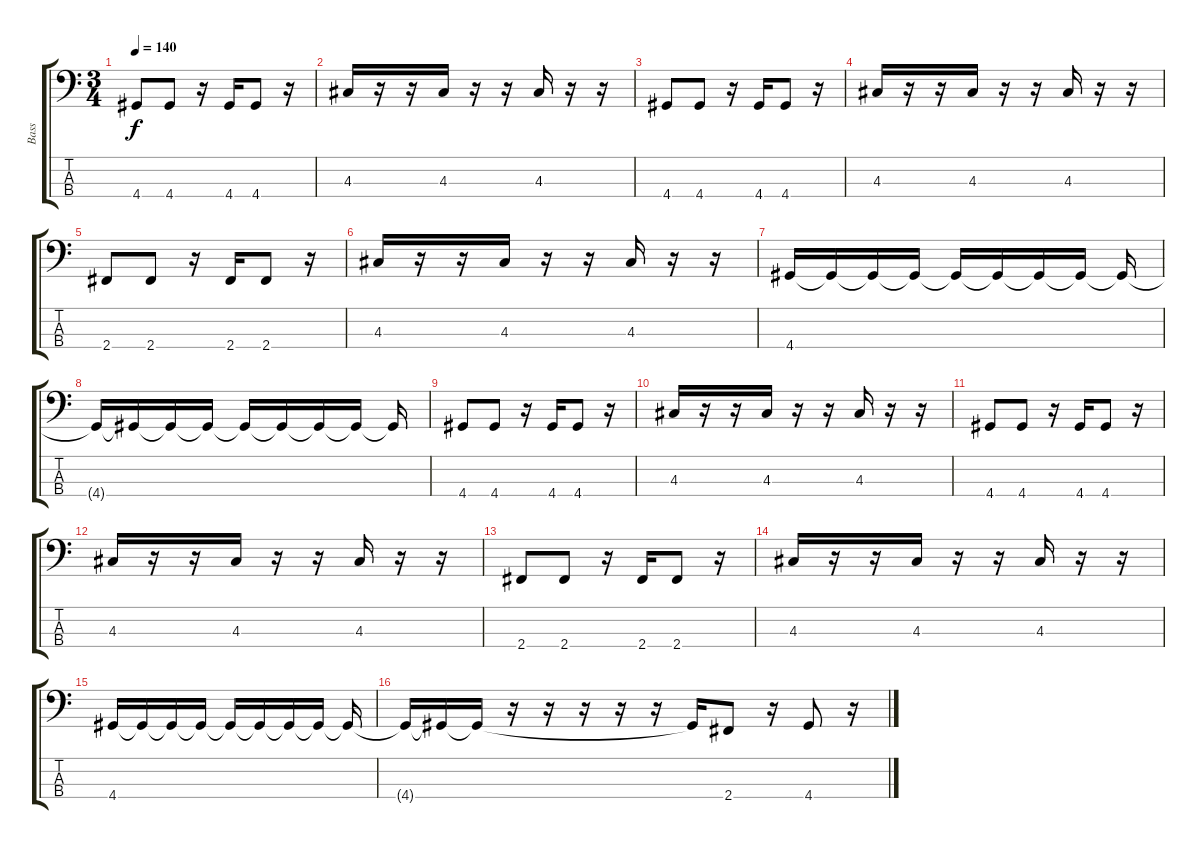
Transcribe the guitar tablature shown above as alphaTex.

\track ("Bass" "Bass") {instrument electricbasspick}
\staff {score tabs}
\tuning (G2 D2 A1 E1) {hide}
\ts (3 4)
\tempo 140
\clef f4
\ks c
4.4.8{dy f} 4.4.8 r.16 4.4.16 4.4.8 r.16 |
4.3.16 r.16 r.16 4.3.16 r.16 r.16 4.3.16 r.16 r.16 |
4.4.8 4.4.8 r.16 4.4.16 4.4.8 r.16 |
4.3.16 r.16 r.16 4.3.16 r.16 r.16 4.3.16 r.16 r.16 |
2.4.8 2.4.8 r.16 2.4.16 2.4.8 r.16 |
4.3.16 r.16 r.16 4.3.16 r.16 r.16 4.3.16 r.16 r.16 |
4.4.16 4.4{t}.16 4.4{t}.16 4.4{t}.16 4.4{t}.16 4.4{t}.16 4.4{t}.16 4.4{t}.16 4.4{t}.16 |
4.4{t}.16 4.4{t}.16 4.4{t}.16 4.4{t}.16 4.4{t}.16 4.4{t}.16 4.4{t}.16 4.4{t}.16 4.4{t}.16 |
4.4.8 4.4.8 r.16 4.4.16 4.4.8 r.16 |
4.3.16 r.16 r.16 4.3.16 r.16 r.16 4.3.16 r.16 r.16 |
4.4.8 4.4.8 r.16 4.4.16 4.4.8 r.16 |
4.3.16 r.16 r.16 4.3.16 r.16 r.16 4.3.16 r.16 r.16 |
2.4.8 2.4.8 r.16 2.4.16 2.4.8 r.16 |
4.3.16 r.16 r.16 4.3.16 r.16 r.16 4.3.16 r.16 r.16 |
4.4.16 4.4{t}.16 4.4{t}.16 4.4{t}.16 4.4{t}.16 4.4{t}.16 4.4{t}.16 4.4{t}.16 4.4{t}.16 |
4.4{t}.16 4.4{t}.16 4.4{t}.16 r.16 r.16 r.16 r.16 r.16 4.4{t}.16 2.4.8 r.16 4.4.8 r.16
